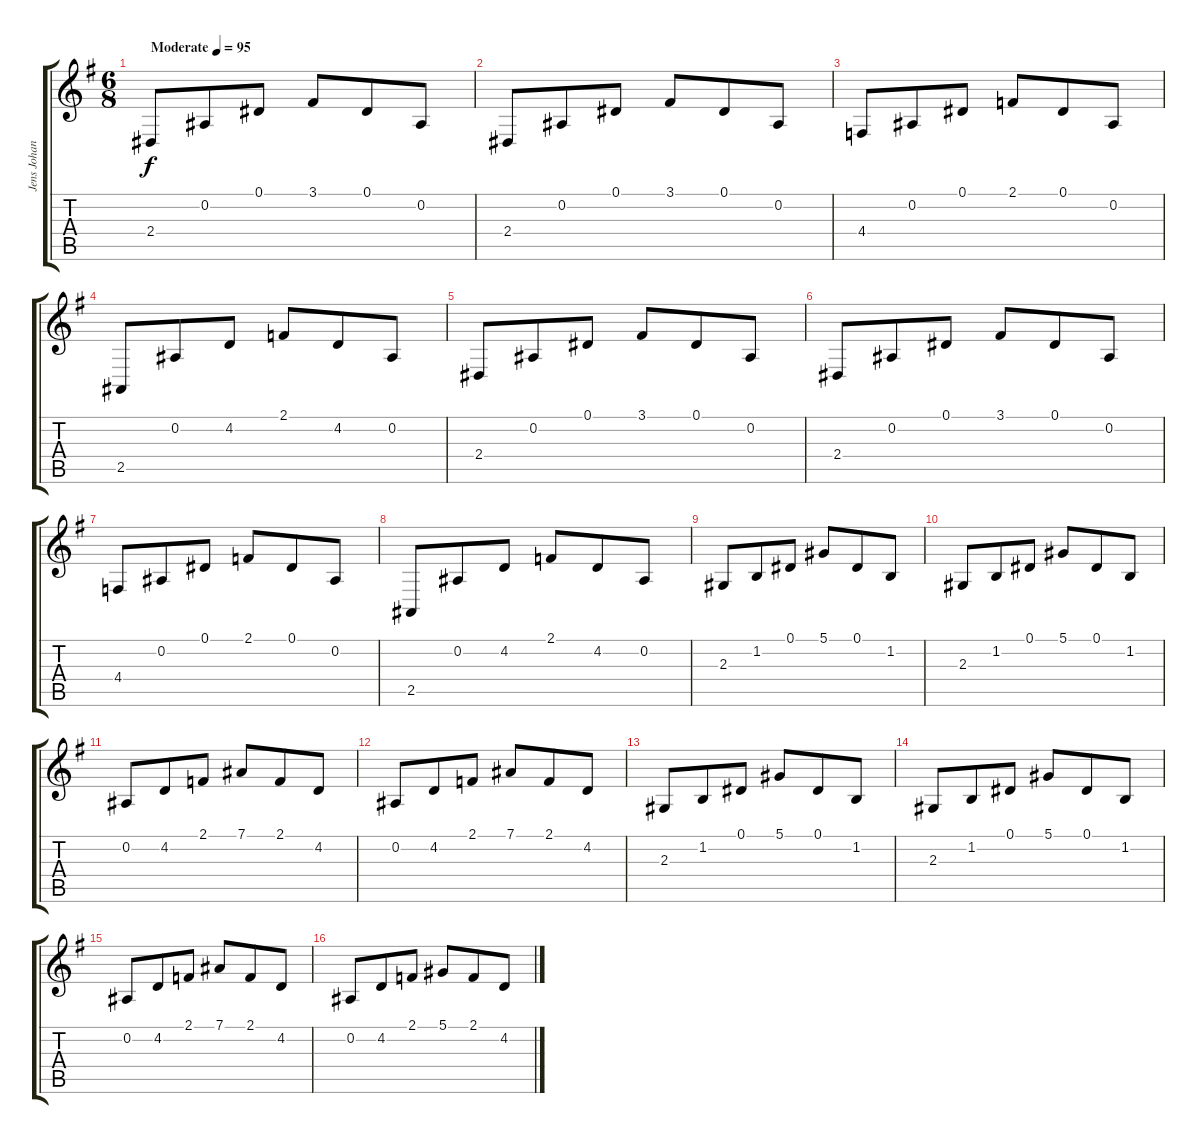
\track ("Jens Johansson (Strings)" "Jens Johan") {instrument stringensemble1}
\staff {score tabs}
\tuning (Eb4 Bb3 Gb3 Db3 Ab2 Eb2) {hide}
\ts (6 8)
\tempo (95 "Moderate")
\clef g2
\ks g
2.4.8{dy f instrument stringensemble1} 0.2.8 0.1.8 3.1.8 0.1.8 0.2.8 |
2.4.8 0.2.8 0.1.8 3.1.8 0.1.8 0.2.8 |
4.4.8 0.2.8 0.1.8 2.1.8 0.1.8 0.2.8 |
2.5.8 0.2.8 4.2.8 2.1.8 4.2.8 0.2.8 |
2.4.8 0.2.8 0.1.8 3.1.8 0.1.8 0.2.8 |
2.4.8 0.2.8 0.1.8 3.1.8 0.1.8 0.2.8 |
4.4.8 0.2.8 0.1.8 2.1.8 0.1.8 0.2.8 |
2.5.8 0.2.8 4.2.8 2.1.8 4.2.8 0.2.8 |
2.3.8 1.2.8 0.1.8 5.1.8 0.1.8 1.2.8 |
2.3.8 1.2.8 0.1.8 5.1.8 0.1.8 1.2.8 |
0.2.8 4.2.8 2.1.8 7.1.8 2.1.8 4.2.8 |
0.2.8 4.2.8 2.1.8 7.1.8 2.1.8 4.2.8 |
2.3.8 1.2.8 0.1.8 5.1.8 0.1.8 1.2.8 |
2.3.8 1.2.8 0.1.8 5.1.8 0.1.8 1.2.8 |
0.2.8 4.2.8 2.1.8 7.1.8 2.1.8 4.2.8 |
0.2.8 4.2.8 2.1.8 5.1.8 2.1.8 4.2.8
